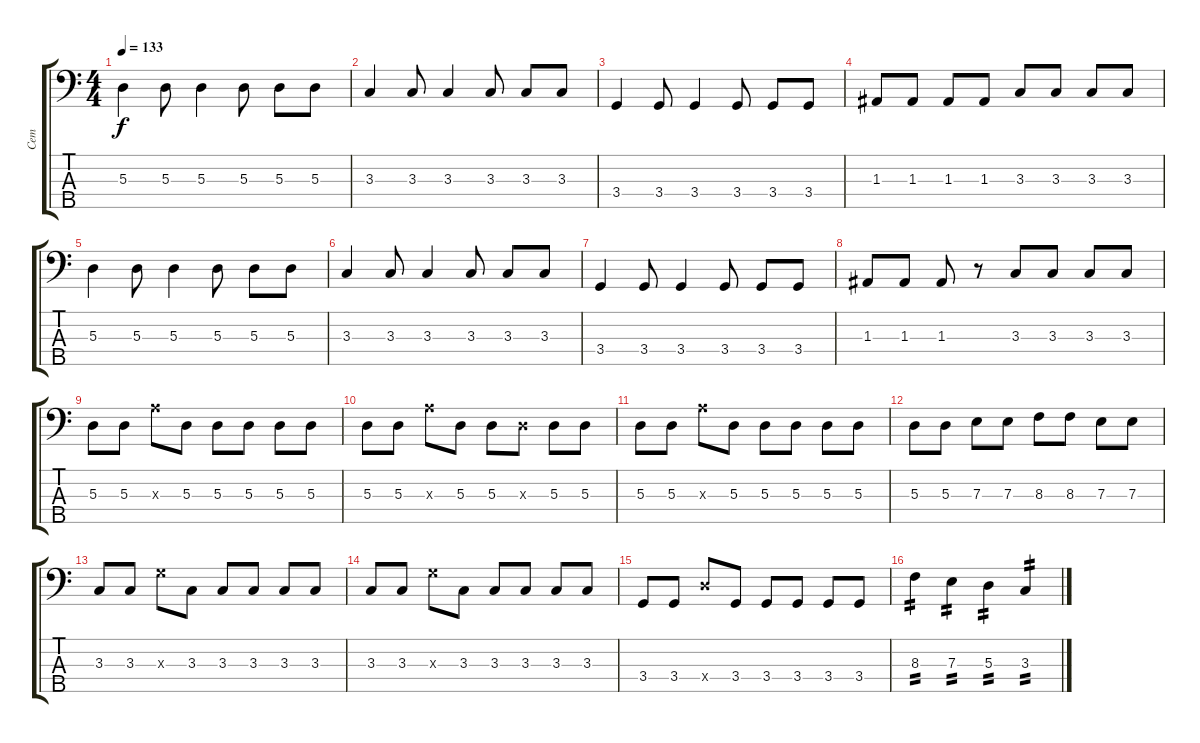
\track ("Cem" "Cem") {instrument electricbassfinger}
\staff {score tabs}
\tuning (G2 D2 A1 E1 B0) {hide}
\ts (4 4)
\tempo 133
\clef f4
\ks c
5.3.4{dy f} 5.3.8 5.3.4 5.3.8 5.3.8 5.3.8 |
3.3.4 3.3.8 3.3.4 3.3.8 3.3.8 3.3.8 |
3.4.4 3.4.8 3.4.4 3.4.8 3.4.8 3.4.8 |
1.3.8 1.3.8 1.3.8 1.3.8 3.3.8 3.3.8 3.3.8 3.3.8 |
5.3.4 5.3.8 5.3.4 5.3.8 5.3.8 5.3.8 |
3.3.4 3.3.8 3.3.4 3.3.8 3.3.8 3.3.8 |
3.4.4 3.4.8 3.4.4 3.4.8 3.4.8 3.4.8 |
1.3.8 1.3.8 1.3.8 r.8 3.3.8 3.3.8 3.3.8 3.3.8 |
5.3.8 5.3.8 12.3{x}.8 5.3.8 5.3.8 5.3.8 5.3.8 5.3.8 |
5.3.8 5.3.8 12.3{x}.8 5.3.8 5.3.8 5.3{x}.8 5.3.8 5.3.8 |
5.3.8 5.3.8 12.3{x}.8 5.3.8 5.3.8 5.3.8 5.3.8 5.3.8 |
5.3.8 5.3.8 7.3.8 7.3.8 8.3.8 8.3.8 7.3.8 7.3.8 |
3.3.8 3.3.8 10.3{x}.8 3.3.8 3.3.8 3.3.8 3.3.8 3.3.8 |
3.3.8 3.3.8 10.3{x}.8 3.3.8 3.3.8 3.3.8 3.3.8 3.3.8 |
3.4.8 3.4.8 10.4{x}.8 3.4.8 3.4.8 3.4.8 3.4.8 3.4.8 |
8.3.4{tp 2} 7.3.4{tp 2} 5.3.4{tp 2} 3.3.4{tp 2}
